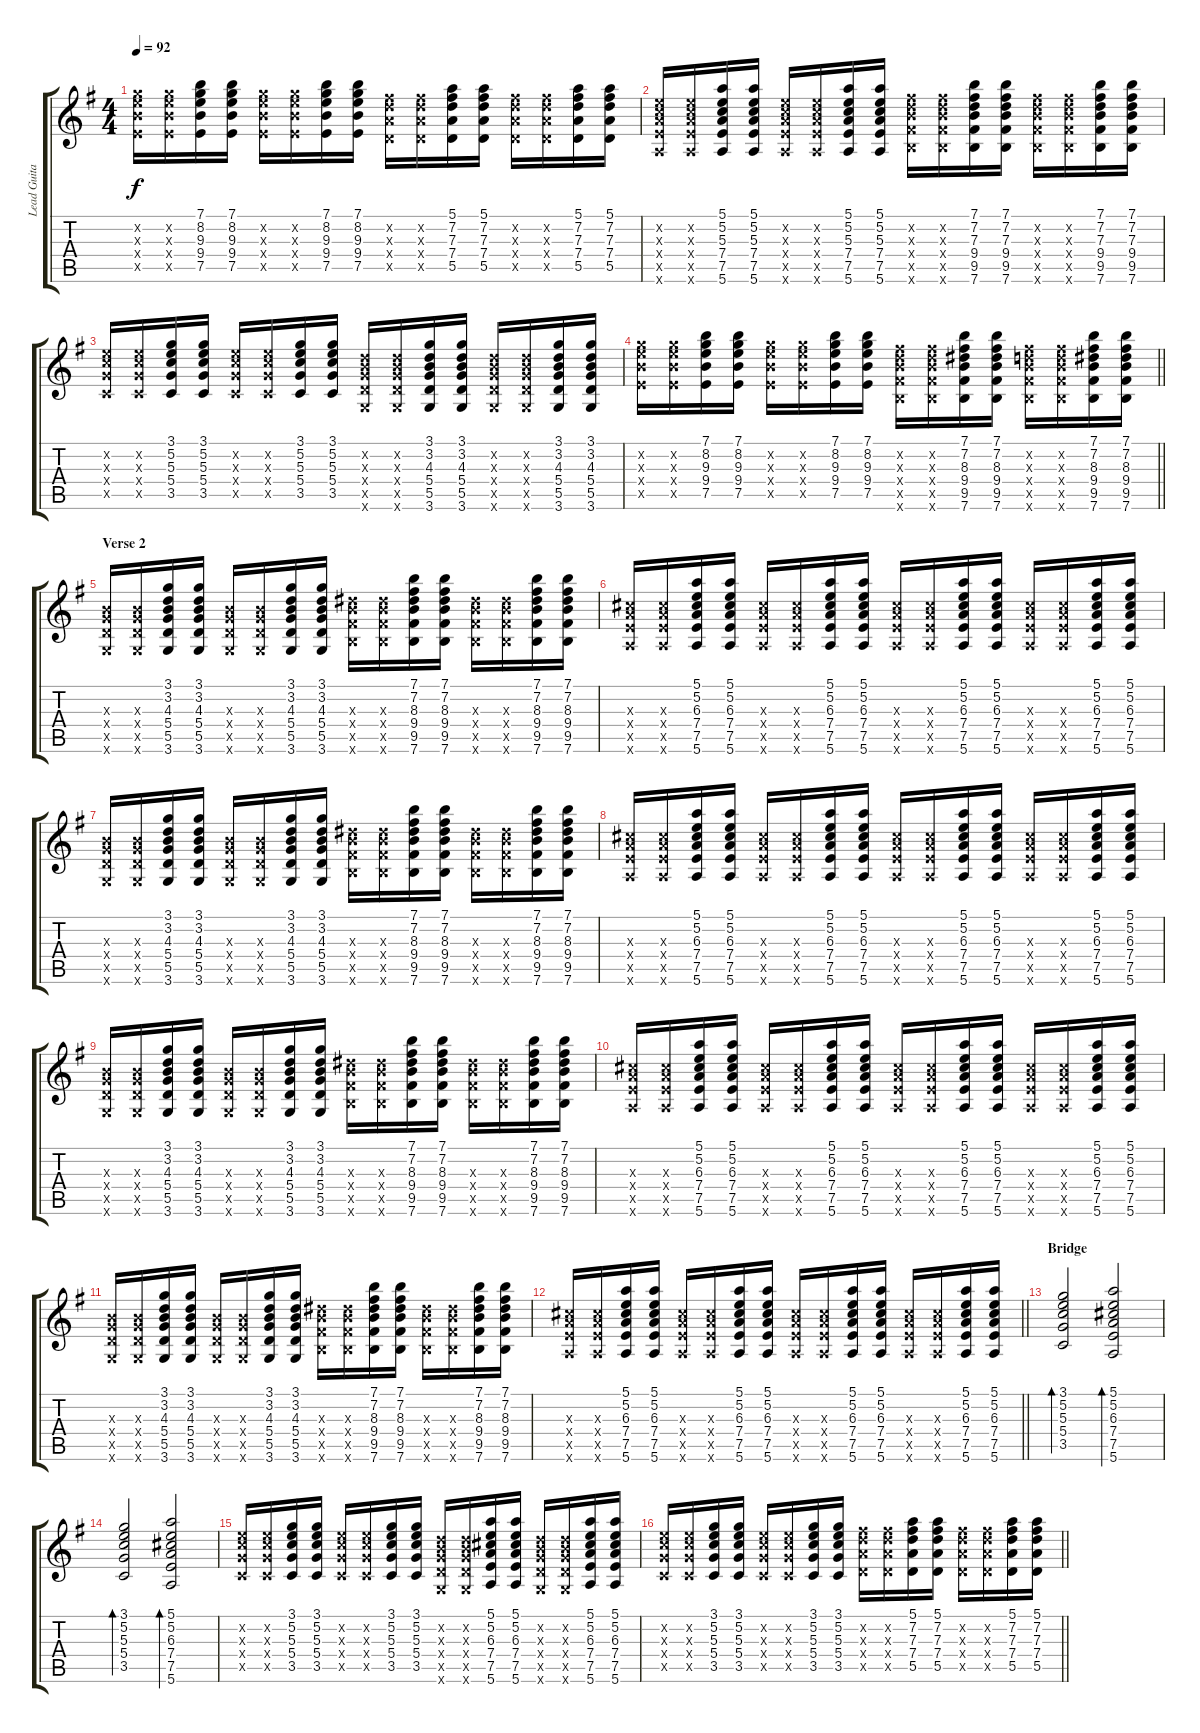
\track ("Lead Guitar" "Lead Guita") {instrument electricguitarclean}
\staff {score tabs}
\tuning (E4 B3 G3 D3 A2 E2) {hide}
\ts (4 4)
\tempo 92
\clef g2
\ks eminor
(8.2{x} 9.3{x} 9.4{x} 7.5{x}).16{dy f} (8.2{x} 9.3{x} 9.4{x} 7.5{x}).16 (7.1 8.2 9.3 9.4 7.5).16 (7.1 8.2 9.3 9.4 7.5).16 (8.2{x} 9.3{x} 9.4{x} 7.5{x}).16 (8.2{x} 9.3{x} 9.4{x} 7.5{x}).16 (7.1 8.2 9.3 9.4 7.5).16 (7.1 8.2 9.3 9.4 7.5).16 (7.2{x} 7.3{x} 7.4{x} 5.5{x}).16 (7.2{x} 7.3{x} 7.4{x} 5.5{x}).16 (5.1 7.2 7.3 7.4 5.5).16 (5.1 7.2 7.3 7.4 5.5).16 (7.2{x} 7.3{x} 7.4{x} 5.5{x}).16 (7.2{x} 7.3{x} 7.4{x} 5.5{x}).16 (5.1 7.2 7.3 7.4 5.5).16 (5.1 7.2 7.3 7.4 5.5).16 |
(5.2{x} 5.3{x} 7.4{x} 7.5{x} 5.6{x}).16 (5.2{x} 5.3{x} 7.4{x} 7.5{x} 5.6{x}).16 (5.1 5.2 5.3 7.4 7.5 5.6).16 (5.1 5.2 5.3 7.4 7.5 5.6).16 (5.2{x} 5.3{x} 7.4{x} 7.5{x} 5.6{x}).16 (5.2{x} 5.3{x} 7.4{x} 7.5{x} 5.6{x}).16 (5.1 5.2 5.3 7.4 7.5 5.6).16 (5.1 5.2 5.3 7.4 7.5 5.6).16 (7.2{x} 7.3{x} 9.4{x} 9.5{x} 7.6{x}).16 (7.2{x} 7.3{x} 9.4{x} 9.5{x} 7.6{x}).16 (7.1 7.2 7.3 9.4 9.5 7.6).16 (7.1 7.2 7.3 9.4 9.5 7.6).16 (7.2{x} 7.3{x} 9.4{x} 9.5{x} 7.6{x}).16 (7.2{x} 7.3{x} 9.4{x} 9.5{x} 7.6{x}).16 (7.1 7.2 7.3 9.4 9.5 7.6).16 (7.1 7.2 7.3 9.4 9.5 7.6).16 |
(5.2{x} 5.3{x} 5.4{x} 3.5{x}).16 (5.2{x} 5.3{x} 5.4{x} 3.5{x}).16 (3.1 5.2 5.3 5.4 3.5).16 (3.1 5.2 5.3 5.4 3.5).16 (5.2{x} 5.3{x} 5.4{x} 3.5{x}).16 (5.2{x} 5.3{x} 5.4{x} 3.5{x}).16 (3.1 5.2 5.3 5.4 3.5).16 (3.1 5.2 5.3 5.4 3.5).16 (3.2{x} 4.3{x} 5.4{x} 5.5{x} 3.6{x}).16 (3.2{x} 4.3{x} 5.4{x} 5.5{x} 3.6{x}).16 (3.1 3.2 4.3 5.4 5.5 3.6).16 (3.1 3.2 4.3 5.4 5.5 3.6).16 (3.2{x} 4.3{x} 5.4{x} 5.5{x} 3.6{x}).16 (3.2{x} 4.3{x} 5.4{x} 5.5{x} 3.6{x}).16 (3.1 3.2 4.3 5.4 5.5 3.6).16 (3.1 3.2 4.3 5.4 5.5 3.6).16 |
\barLineRight lightlight
(8.2{x} 9.3{x} 9.4{x} 7.5{x}).16 (8.2{x} 9.3{x} 9.4{x} 7.5{x}).16 (7.1 8.2 9.3 9.4 7.5).16 (7.1 8.2 9.3 9.4 7.5).16 (8.2{x} 9.3{x} 9.4{x} 7.5{x}).16 (8.2{x} 9.3{x} 9.4{x} 7.5{x}).16 (7.1 8.2 9.3 9.4 7.5).16 (7.1 8.2 9.3 9.4 7.5).16 (7.2{x} 7.3{x} 9.4{x} 9.5{x} 7.6{x}).16 (7.2{x} 7.3{x} 9.4{x} 9.5{x} 7.6{x}).16 (7.1 7.2 8.3 9.4 9.5 7.6).16 (7.1 7.2 8.3 9.4 9.5 7.6).16 (7.2{x} 7.3{x} 9.4{x} 9.5{x} 7.6{x}).16 (7.2{x} 7.3{x} 9.4{x} 9.5{x} 7.6{x}).16 (7.1 7.2 8.3 9.4 9.5 7.6).16 (7.1 7.2 8.3 9.4 9.5 7.6).16 |
\section ("" "Verse 2")
(4.3{x} 5.4{x} 5.5{x} 3.6{x}).16 (4.3{x} 5.4{x} 5.5{x} 3.6{x}).16 (3.1 3.2 4.3 5.4 5.5 3.6).16 (3.1 3.2 4.3 5.4 5.5 3.6).16 (4.3{x} 5.4{x} 5.5{x} 3.6{x}).16 (4.3{x} 5.4{x} 5.5{x} 3.6{x}).16 (3.1 3.2 4.3 5.4 5.5 3.6).16 (3.1 3.2 4.3 5.4 5.5 3.6).16 (8.3{x} 9.4{x} 9.5{x} 7.6{x}).16 (8.3{x} 9.4{x} 9.5{x} 7.6{x}).16 (7.1 7.2 8.3 9.4 9.5 7.6).16 (7.1 7.2 8.3 9.4 9.5 7.6).16 (8.3{x} 9.4{x} 9.5{x} 7.6{x}).16 (8.3{x} 9.4{x} 9.5{x} 7.6{x}).16 (7.1 7.2 8.3 9.4 9.5 7.6).16 (7.1 7.2 8.3 9.4 9.5 7.6).16 |
(6.3{x} 7.4{x} 7.5{x} 5.6{x}).16 (6.3{x} 7.4{x} 7.5{x} 5.6{x}).16 (5.1 5.2 6.3 7.4 7.5 5.6).16 (5.1 5.2 6.3 7.4 7.5 5.6).16 (6.3{x} 7.4{x} 7.5{x} 5.6{x}).16 (6.3{x} 7.4{x} 7.5{x} 5.6{x}).16 (5.1 5.2 6.3 7.4 7.5 5.6).16 (5.1 5.2 6.3 7.4 7.5 5.6).16 (6.3{x} 7.4{x} 7.5{x} 5.6{x}).16 (6.3{x} 7.4{x} 7.5{x} 5.6{x}).16 (5.1 5.2 6.3 7.4 7.5 5.6).16 (5.1 5.2 6.3 7.4 7.5 5.6).16 (6.3{x} 7.4{x} 7.5{x} 5.6{x}).16 (6.3{x} 7.4{x} 7.5{x} 5.6{x}).16 (5.1 5.2 6.3 7.4 7.5 5.6).16 (5.1 5.2 6.3 7.4 7.5 5.6).16 |
(4.3{x} 5.4{x} 5.5{x} 3.6{x}).16 (4.3{x} 5.4{x} 5.5{x} 3.6{x}).16 (3.1 3.2 4.3 5.4 5.5 3.6).16 (3.1 3.2 4.3 5.4 5.5 3.6).16 (4.3{x} 5.4{x} 5.5{x} 3.6{x}).16 (4.3{x} 5.4{x} 5.5{x} 3.6{x}).16 (3.1 3.2 4.3 5.4 5.5 3.6).16 (3.1 3.2 4.3 5.4 5.5 3.6).16 (8.3{x} 9.4{x} 9.5{x} 7.6{x}).16 (8.3{x} 9.4{x} 9.5{x} 7.6{x}).16 (7.1 7.2 8.3 9.4 9.5 7.6).16 (7.1 7.2 8.3 9.4 9.5 7.6).16 (8.3{x} 9.4{x} 9.5{x} 7.6{x}).16 (8.3{x} 9.4{x} 9.5{x} 7.6{x}).16 (7.1 7.2 8.3 9.4 9.5 7.6).16 (7.1 7.2 8.3 9.4 9.5 7.6).16 |
(6.3{x} 7.4{x} 7.5{x} 5.6{x}).16 (6.3{x} 7.4{x} 7.5{x} 5.6{x}).16 (5.1 5.2 6.3 7.4 7.5 5.6).16 (5.1 5.2 6.3 7.4 7.5 5.6).16 (6.3{x} 7.4{x} 7.5{x} 5.6{x}).16 (6.3{x} 7.4{x} 7.5{x} 5.6{x}).16 (5.1 5.2 6.3 7.4 7.5 5.6).16 (5.1 5.2 6.3 7.4 7.5 5.6).16 (6.3{x} 7.4{x} 7.5{x} 5.6{x}).16 (6.3{x} 7.4{x} 7.5{x} 5.6{x}).16 (5.1 5.2 6.3 7.4 7.5 5.6).16 (5.1 5.2 6.3 7.4 7.5 5.6).16 (6.3{x} 7.4{x} 7.5{x} 5.6{x}).16 (6.3{x} 7.4{x} 7.5{x} 5.6{x}).16 (5.1 5.2 6.3 7.4 7.5 5.6).16 (5.1 5.2 6.3 7.4 7.5 5.6).16 |
(4.3{x} 5.4{x} 5.5{x} 3.6{x}).16 (4.3{x} 5.4{x} 5.5{x} 3.6{x}).16 (3.1 3.2 4.3 5.4 5.5 3.6).16 (3.1 3.2 4.3 5.4 5.5 3.6).16 (4.3{x} 5.4{x} 5.5{x} 3.6{x}).16 (4.3{x} 5.4{x} 5.5{x} 3.6{x}).16 (3.1 3.2 4.3 5.4 5.5 3.6).16 (3.1 3.2 4.3 5.4 5.5 3.6).16 (8.3{x} 9.4{x} 9.5{x} 7.6{x}).16 (8.3{x} 9.4{x} 9.5{x} 7.6{x}).16 (7.1 7.2 8.3 9.4 9.5 7.6).16 (7.1 7.2 8.3 9.4 9.5 7.6).16 (8.3{x} 9.4{x} 9.5{x} 7.6{x}).16 (8.3{x} 9.4{x} 9.5{x} 7.6{x}).16 (7.1 7.2 8.3 9.4 9.5 7.6).16 (7.1 7.2 8.3 9.4 9.5 7.6).16 |
(6.3{x} 7.4{x} 7.5{x} 5.6{x}).16 (6.3{x} 7.4{x} 7.5{x} 5.6{x}).16 (5.1 5.2 6.3 7.4 7.5 5.6).16 (5.1 5.2 6.3 7.4 7.5 5.6).16 (6.3{x} 7.4{x} 7.5{x} 5.6{x}).16 (6.3{x} 7.4{x} 7.5{x} 5.6{x}).16 (5.1 5.2 6.3 7.4 7.5 5.6).16 (5.1 5.2 6.3 7.4 7.5 5.6).16 (6.3{x} 7.4{x} 7.5{x} 5.6{x}).16 (6.3{x} 7.4{x} 7.5{x} 5.6{x}).16 (5.1 5.2 6.3 7.4 7.5 5.6).16 (5.1 5.2 6.3 7.4 7.5 5.6).16 (6.3{x} 7.4{x} 7.5{x} 5.6{x}).16 (6.3{x} 7.4{x} 7.5{x} 5.6{x}).16 (5.1 5.2 6.3 7.4 7.5 5.6).16 (5.1 5.2 6.3 7.4 7.5 5.6).16 |
(4.3{x} 5.4{x} 5.5{x} 3.6{x}).16 (4.3{x} 5.4{x} 5.5{x} 3.6{x}).16 (3.1 3.2 4.3 5.4 5.5 3.6).16 (3.1 3.2 4.3 5.4 5.5 3.6).16 (4.3{x} 5.4{x} 5.5{x} 3.6{x}).16 (4.3{x} 5.4{x} 5.5{x} 3.6{x}).16 (3.1 3.2 4.3 5.4 5.5 3.6).16 (3.1 3.2 4.3 5.4 5.5 3.6).16 (8.3{x} 9.4{x} 9.5{x} 7.6{x}).16 (8.3{x} 9.4{x} 9.5{x} 7.6{x}).16 (7.1 7.2 8.3 9.4 9.5 7.6).16 (7.1 7.2 8.3 9.4 9.5 7.6).16 (8.3{x} 9.4{x} 9.5{x} 7.6{x}).16 (8.3{x} 9.4{x} 9.5{x} 7.6{x}).16 (7.1 7.2 8.3 9.4 9.5 7.6).16 (7.1 7.2 8.3 9.4 9.5 7.6).16 |
\barLineRight lightlight
(6.3{x} 7.4{x} 7.5{x} 5.6{x}).16 (6.3{x} 7.4{x} 7.5{x} 5.6{x}).16 (5.1 5.2 6.3 7.4 7.5 5.6).16 (5.1 5.2 6.3 7.4 7.5 5.6).16 (6.3{x} 7.4{x} 7.5{x} 5.6{x}).16 (6.3{x} 7.4{x} 7.5{x} 5.6{x}).16 (5.1 5.2 6.3 7.4 7.5 5.6).16 (5.1 5.2 6.3 7.4 7.5 5.6).16 (6.3{x} 7.4{x} 7.5{x} 5.6{x}).16 (6.3{x} 7.4{x} 7.5{x} 5.6{x}).16 (5.1 5.2 6.3 7.4 7.5 5.6).16 (5.1 5.2 6.3 7.4 7.5 5.6).16 (6.3{x} 7.4{x} 7.5{x} 5.6{x}).16 (6.3{x} 7.4{x} 7.5{x} 5.6{x}).16 (5.1 5.2 6.3 7.4 7.5 5.6).16 (5.1 5.2 6.3 7.4 7.5 5.6).16 |
\section ("" "Bridge")
(3.1 5.2 5.3 5.4 3.5).2{bd 120} (5.1 5.2 6.3 7.4 7.5 5.6).2{bd 120} |
(3.1 5.2 5.3 5.4 3.5).2{bd 120} (5.1 5.2 6.3 7.4 7.5 5.6).2{bd 120} |
(5.2{x} 5.3{x} 5.4{x} 3.5{x}).16 (5.2{x} 5.3{x} 5.4{x} 3.5{x}).16 (3.1 5.2 5.3 5.4 3.5).16 (3.1 5.2 5.3 5.4 3.5).16 (5.2{x} 5.3{x} 5.4{x} 3.5{x}).16 (5.2{x} 5.3{x} 5.4{x} 3.5{x}).16 (3.1 5.2 5.3 5.4 3.5).16 (3.1 5.2 5.3 5.4 3.5).16 (3.2{x} 4.3{x} 5.4{x} 5.5{x} 3.6{x}).16 (3.2{x} 4.3{x} 5.4{x} 5.5{x} 3.6{x}).16 (5.1 5.2 6.3 7.4 7.5 5.6).16 (5.1 5.2 6.3 7.4 7.5 5.6).16 (3.2{x} 4.3{x} 5.4{x} 5.5{x} 3.6{x}).16 (3.2{x} 4.3{x} 5.4{x} 5.5{x} 3.6{x}).16 (5.1 5.2 6.3 7.4 7.5 5.6).16 (5.1 5.2 6.3 7.4 7.5 5.6).16 |
\barLineRight lightlight
(5.2{x} 5.3{x} 5.4{x} 3.5{x}).16 (5.2{x} 5.3{x} 5.4{x} 3.5{x}).16 (3.1 5.2 5.3 5.4 3.5).16 (3.1 5.2 5.3 5.4 3.5).16 (5.2{x} 5.3{x} 5.4{x} 3.5{x}).16 (5.2{x} 5.3{x} 5.4{x} 3.5{x}).16 (3.1 5.2 5.3 5.4 3.5).16 (3.1 5.2 5.3 5.4 3.5).16 (7.2{x} 7.3{x} 7.4{x} 5.5{x}).16 (7.2{x} 7.3{x} 7.4{x} 5.5{x}).16 (5.1 7.2 7.3 7.4 5.5).16 (5.1 7.2 7.3 7.4 5.5).16 (7.2{x} 7.3{x} 7.4{x} 5.5{x}).16 (7.2{x} 7.3{x} 7.4{x} 5.5{x}).16 (5.1 7.2 7.3 7.4 5.5).16 (5.1 7.2 7.3 7.4 5.5).16
